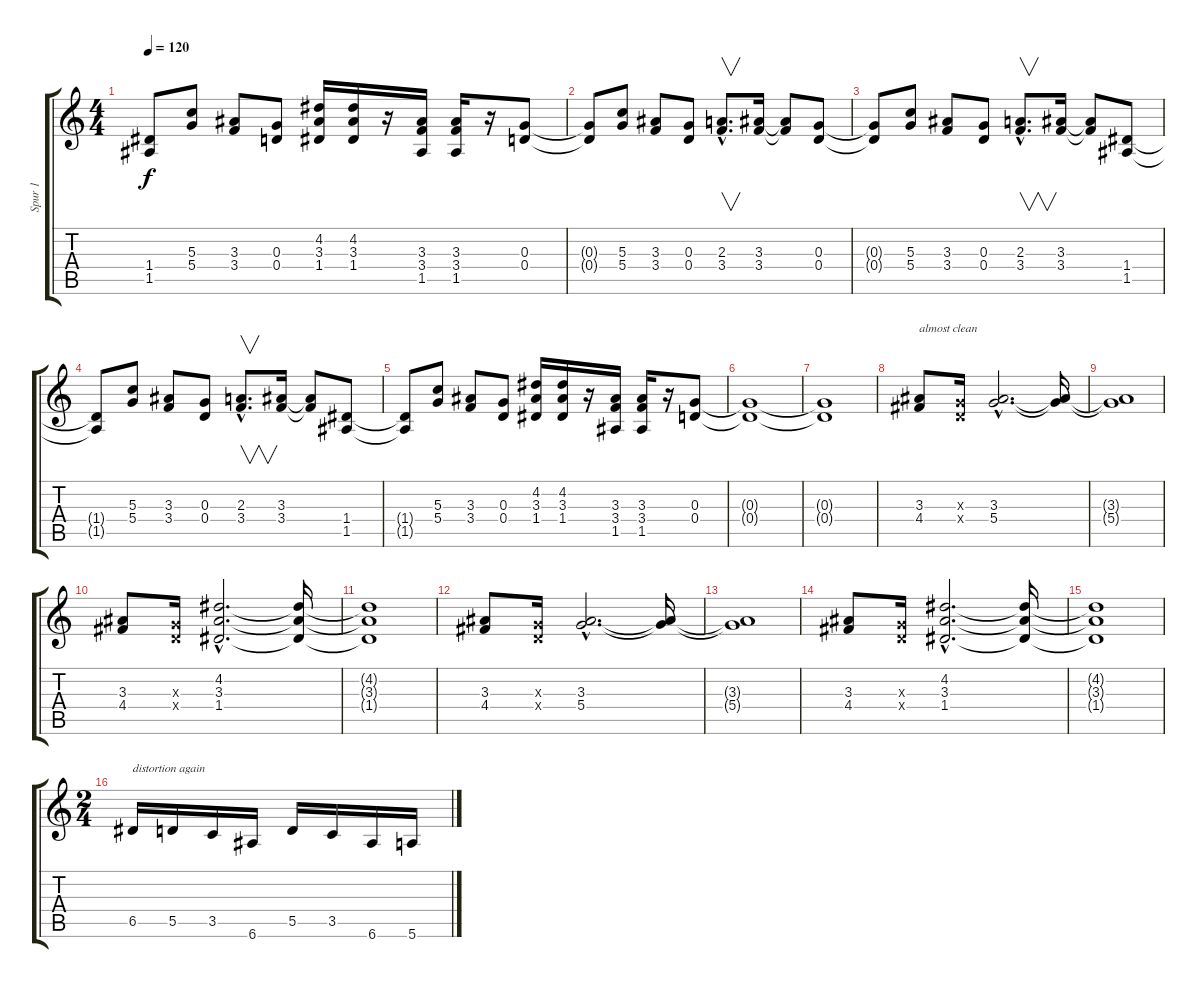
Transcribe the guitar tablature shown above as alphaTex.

\track ("Spur 1" "Spur 1") {instrument overdrivenguitar}
\staff {score tabs}
\tuning (E4 B3 G3 D3 A2 E2) {hide}
\ts (4 4)
\tempo 120
\clef g2
\ks c
(1.4{t} 1.5{t}).8{dy f} (5.3 5.4).8 (3.3 3.4).8 (0.3 0.4).8 (4.2 3.3 1.4).16 (4.2 3.3 1.4).16 r.16 (3.3 3.4 1.5).16 (3.3 3.4 1.5).16 r.16 (0.3 0.4).8 |
(0.3{t} 0.4{t}).8 (5.3 5.4).8 (3.3 3.4).8 (0.3 0.4).8 (2.3{hac} 3.4{hac}).8{v d} (3.3 3.4).16 (3.3{t} 3.4{t}).8 (0.3 0.4).8 |
(0.3{t} 0.4{t}).8 (5.3 5.4).8 (3.3 3.4).8 (0.3 0.4).8 (2.3{hac} 3.4{hac}).8{v d} (3.3 3.4).16 (3.3{t} 3.4{t}).8 (1.4 1.5).8 |
(1.4{t} 1.5{t}).8 (5.3 5.4).8 (3.3 3.4).8 (0.3 0.4).8 (2.3{hac} 3.4{hac}).8{v d} (3.3 3.4).16 (3.3{t} 3.4{t}).8 (1.4 1.5).8 |
(1.4{t} 1.5{t}).8 (5.3 5.4).8 (3.3 3.4).8 (0.3 0.4).8 (4.2 3.3 1.4).16 (4.2 3.3 1.4).16 r.16 (3.3 3.4 1.5).16 (3.3 3.4 1.5).16 r.16 (0.3 0.4).8 |
(0.3{t} 0.4{t}).1 |
(0.3{t} 0.4{t}).1 |
(3.3 4.4).8{txt "almost clean"} (0.3{x} 0.4{x}).16 (3.3{hac} 5.4{hac}).2{d} (3.3{t} 5.4{t}).16 |
(3.3{t} 5.4{t}).1 |
(3.3 4.4).8 (0.3{x} 0.4{x}).16 (4.2{hac} 3.3{hac} 1.4{hac}).2{d} (4.2{t} 3.3{t} 1.4{t}).16 |
(4.2{t} 3.3{t} 1.4{t}).1 |
(3.3 4.4).8 (0.3{x} 0.4{x}).16 (3.3{hac} 5.4{hac}).2{d} (3.3{t} 5.4{t}).16 |
(3.3{t} 5.4{t}).1 |
(3.3 4.4).8 (0.3{x} 0.4{x}).16 (4.2{hac} 3.3{hac} 1.4{hac}).2{d} (4.2{t} 3.3{t} 1.4{t}).16 |
(4.2{t} 3.3{t} 1.4{t}).1 |
\ts (2 4)
6.5.16{txt "distortion again"} 5.5.16 3.5.16 6.6.16 5.5.16 3.5.16 6.6.16 5.6.16
